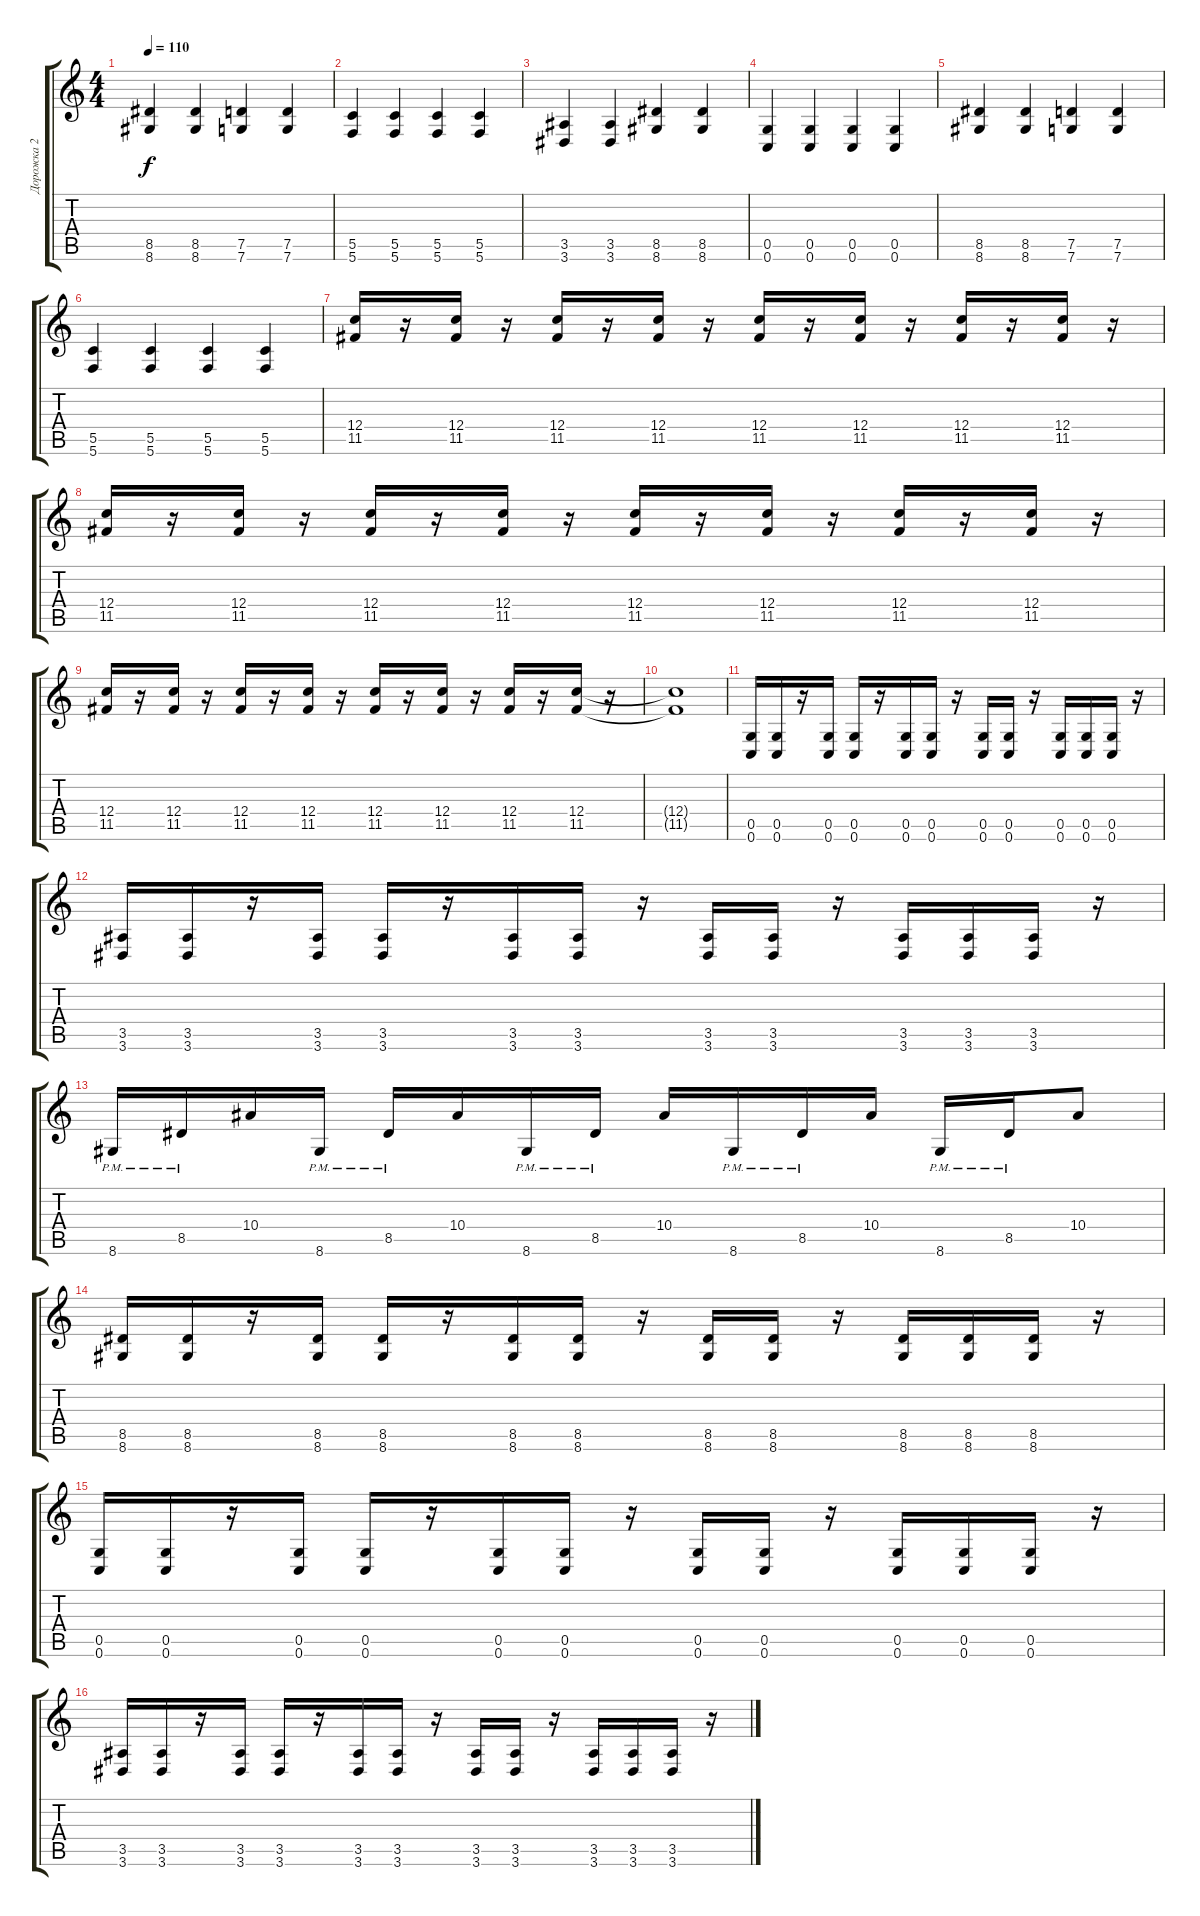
\track ("Дорожка 2" "Дорожка 2") {instrument distortionguitar}
\staff {score tabs}
\tuning (D4 A3 F3 C3 G2 C2) {hide}
\ts (4 4)
\tempo 110
\clef g2
\ks c
(8.5 8.6).4{dy f} (8.5 8.6).4 (7.5 7.6).4 (7.5 7.6).4 |
(5.5 5.6).4 (5.5 5.6).4 (5.5 5.6).4 (5.5 5.6).4 |
(3.5 3.6).4 (3.5 3.6).4 (8.5 8.6).4 (8.5 8.6).4 |
(0.5 0.6).4 (0.5 0.6).4 (0.5 0.6).4 (0.5 0.6).4 |
(8.5 8.6).4 (8.5 8.6).4 (7.5 7.6).4 (7.5 7.6).4 |
(5.5 5.6).4 (5.5 5.6).4 (5.5 5.6).4 (5.5 5.6).4 |
(12.4 11.5).16 r.16 (12.4 11.5).16 r.16 (12.4 11.5).16 r.16 (12.4 11.5).16 r.16 (12.4 11.5).16 r.16 (12.4 11.5).16 r.16 (12.4 11.5).16 r.16 (12.4 11.5).16 r.16 |
(12.4 11.5).16 r.16 (12.4 11.5).16 r.16 (12.4 11.5).16 r.16 (12.4 11.5).16 r.16 (12.4 11.5).16 r.16 (12.4 11.5).16 r.16 (12.4 11.5).16 r.16 (12.4 11.5).16 r.16 |
(12.4 11.5).16 r.16 (12.4 11.5).16 r.16 (12.4 11.5).16 r.16 (12.4 11.5).16 r.16 (12.4 11.5).16 r.16 (12.4 11.5).16 r.16 (12.4 11.5).16 r.16 (12.4 11.5).16 r.16 |
(12.4{t} 11.5{t}).1 |
(0.5 0.6).16 (0.5 0.6).16 r.16 (0.5 0.6).16 (0.5 0.6).16 r.16 (0.5 0.6).16 (0.5 0.6).16 r.16 (0.5 0.6).16 (0.5 0.6).16 r.16 (0.5 0.6).16 (0.5 0.6).16 (0.5 0.6).16 r.16 |
(3.5 3.6).16 (3.5 3.6).16 r.16 (3.5 3.6).16 (3.5 3.6).16 r.16 (3.5 3.6).16 (3.5 3.6).16 r.16 (3.5 3.6).16 (3.5 3.6).16 r.16 (3.5 3.6).16 (3.5 3.6).16 (3.5 3.6).16 r.16 |
8.6{pm}.16 8.5{pm}.16 10.4.16 8.6{pm}.16 8.5{pm}.16 10.4.16 8.6{pm}.16 8.5{pm}.16 10.4.16 8.6{pm}.16 8.5{pm}.16 10.4.16 8.6{pm}.16 8.5{pm}.16 10.4.8 |
(8.5 8.6).16 (8.5 8.6).16 r.16 (8.5 8.6).16 (8.5 8.6).16 r.16 (8.5 8.6).16 (8.5 8.6).16 r.16 (8.5 8.6).16 (8.5 8.6).16 r.16 (8.5 8.6).16 (8.5 8.6).16 (8.5 8.6).16 r.16 |
(0.5 0.6).16 (0.5 0.6).16 r.16 (0.5 0.6).16 (0.5 0.6).16 r.16 (0.5 0.6).16 (0.5 0.6).16 r.16 (0.5 0.6).16 (0.5 0.6).16 r.16 (0.5 0.6).16 (0.5 0.6).16 (0.5 0.6).16 r.16 |
(3.5 3.6).16 (3.5 3.6).16 r.16 (3.5 3.6).16 (3.5 3.6).16 r.16 (3.5 3.6).16 (3.5 3.6).16 r.16 (3.5 3.6).16 (3.5 3.6).16 r.16 (3.5 3.6).16 (3.5 3.6).16 (3.5 3.6).16 r.16
